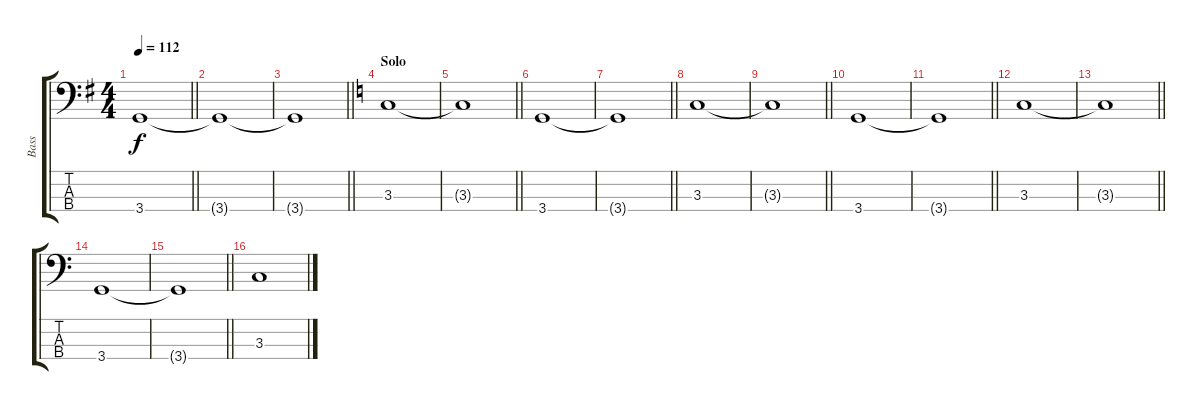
\track ("Bass" "Bass") {instrument electricbassfinger}
\staff {score tabs}
\tuning (G2 D2 A1 E1) {hide}
\ts (4 4)
\tempo 112
\clef f4
\barLineRight lightlight
\ks g
3.4{t}.1{dy f} |
\section ("" "")
3.4{t}.1 |
\barLineRight lightlight
3.4{t}.1 |
\section ("" "Solo")
\ks c
3.3.1 |
\barLineRight lightlight
3.3{t}.1 |
3.4.1 |
\barLineRight lightlight
3.4{t}.1 |
3.3.1 |
\barLineRight lightlight
3.3{t}.1 |
3.4.1 |
\barLineRight lightlight
3.4{t}.1 |
3.3.1 |
\barLineRight lightlight
3.3{t}.1 |
3.4.1 |
\barLineRight lightlight
3.4{t}.1 |
3.3.1
